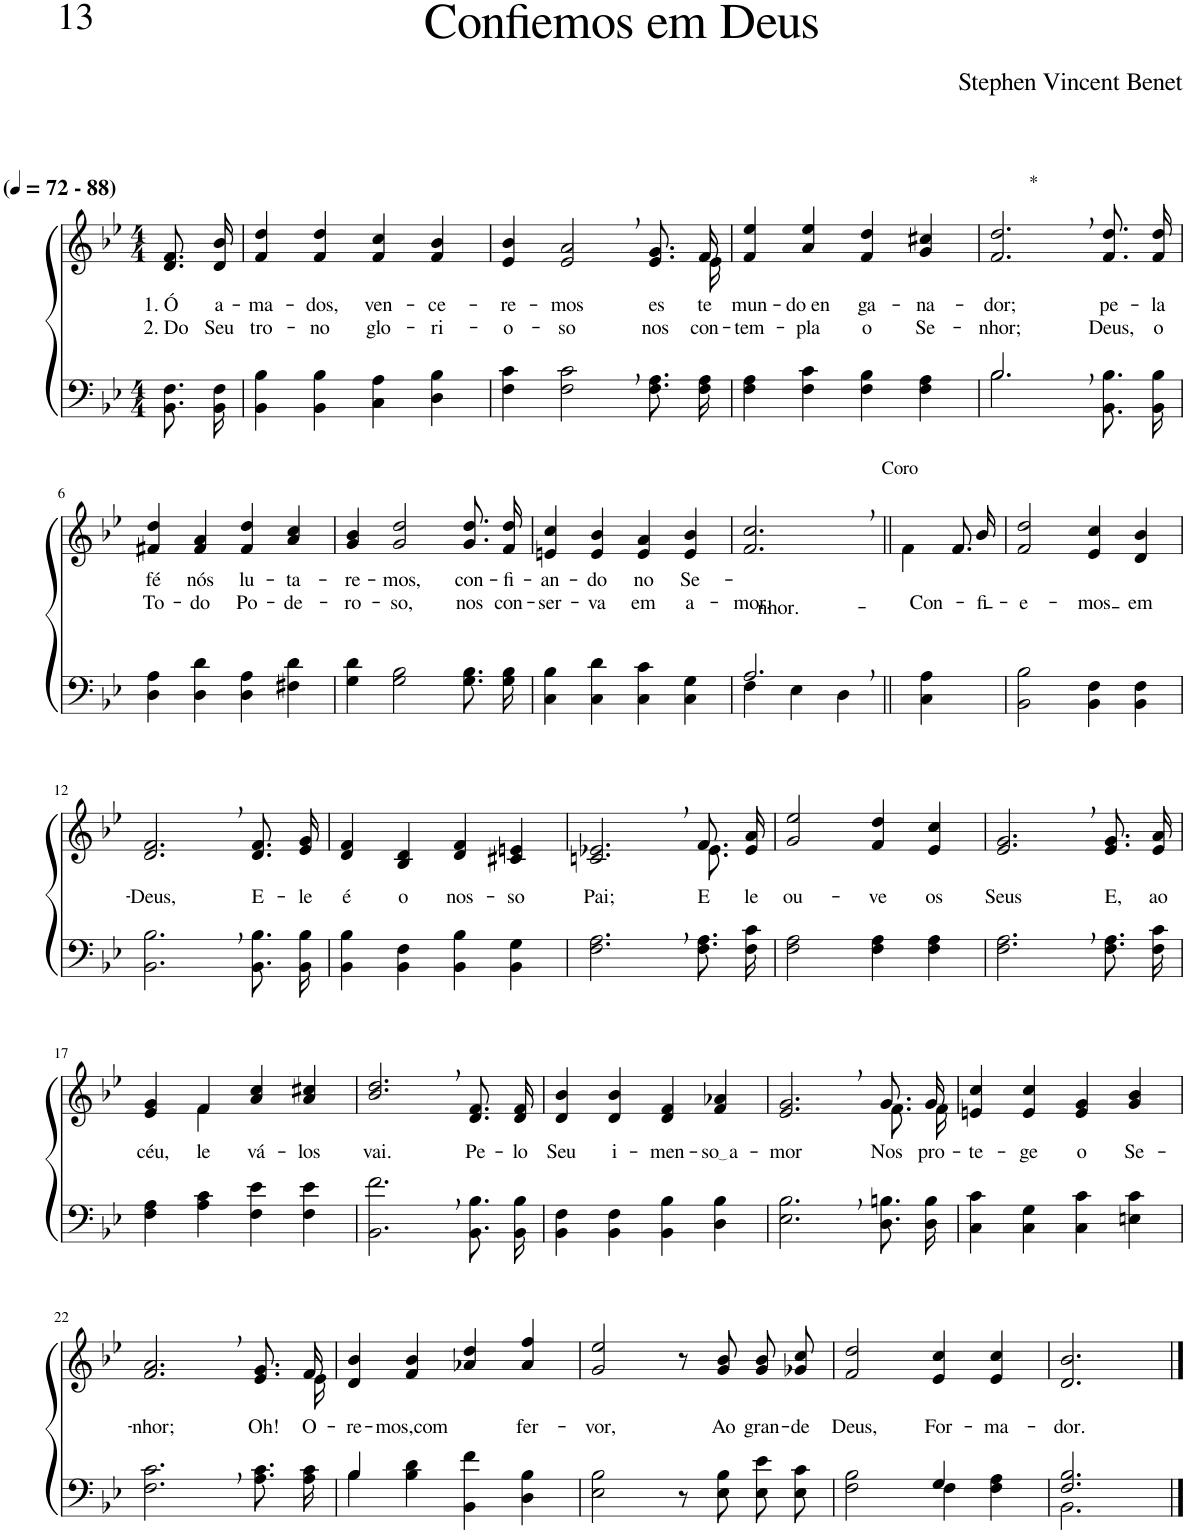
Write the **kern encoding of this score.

**kern	**kern	**text	**text
*part2	*part1	*part1	*part1
*staff2	*staff1	*staff1	*staff1
*I"Parte III e IV	*I"Parte I e II	*	*
*clefF4	*clefG2	*	*
*Trd1c2	*Trd1c2	*	*
*k[b-e-]	*k[b-e-]	*	*
*M4/4	*M4/4	*	*
*MM72	*MM72	*	*
=1	=1	=1	=1
!	!LO:TX:a:B:t=(	!	!
!	!LO:TX:a:B:t=- 88)	!	!
!	!	!LO:LY:b	!LO:LY:b
8.BB-\ 8.F\L	8.d/ 8.f/L	1. Ó	2. Do
!	!	!LO:LY:b	!LO:LY:b
16BB-\ 16F\Jk	16d/ 16b-/Jk	a-	Seu
=2	=2	=2	=2
!	!	!LO:LY:b	!LO:LY:b
4BB-\ 4B-\	4f/ 4dd/	-ma-	tro-
!	!	!LO:LY:b	!LO:LY:b
4BB-\ 4B-\	4f/ 4dd/	-dos,	-no
!	!	!LO:LY:b	!LO:LY:b
4C\ 4A\	4f/ 4cc/	ven-	glo-
!	!	!LO:LY:b	!LO:LY:b
4D\ 4B-\	4f/ 4b-/	-ce-	-ri-
=3	=3	=3	=3
!	!	!LO:LY:b	!LO:LY:b
*	*^	*	*
4F\ 4c\	4e-/ 4b-/	2...ryy	-re-	-o-
!	!	!	!LO:LY:b	!LO:LY:b
2F\, 2c\,	2e-/, 2a/,	.	-mos	-so
!	!	!	!LO:LY:b	!LO:LY:b
8.F\ 8.A\L	8.e-/ 8.g/L	.	es-	nos
!	!	!	!LO:LY:b	!LO:LY:b
16F\ 16A\Jk	16f/Jk	16e-\	-te	con-
=4	=4	=4	=4	=4
!	!	!	!LO:LY:b	!LO:LY:b
*	*v	*v	*	*
4F\ 4A\	4f/ 4ee-/	mun-	-tem-
!	!	!LO:LY:b	!LO:LY:b
4F\ 4c\	4a/ 4ee-/	-do en	-pla
!	!	!LO:LY:b	!LO:LY:b
4F\ 4B-\	4f/ 4dd/	ga-	o
!	!	!LO:LY:b	!LO:LY:b
4F\ 4A\	4g/ 4cc#X/	-na-	Se-
=5	=5	=5	=5
*^	*	*	*
!	!	!LO:TX:a:t=*	!	!
!	!	!	!LO:LY:b	!LO:LY:b
2.B-,/	2.B-\	2.f/, 2.dd/,	-dor;	-nhor;
!	!	!	!LO:LY:b	!LO:LY:b
4ryy	8.BB-\ 8.B-\L	8.f/ 8.dd/L	pe-	Deus,
!	!	!	!LO:LY:b	!LO:LY:b
.	16BB-\ 16B-\Jk	16f/ 16dd/Jk	-la	o
!!LO:LB:g=z
=6	=6	=6	=6	=6
!	!	!	!LO:LY:b	!LO:LY:b
*v	*v	*	*	*
4D\ 4A\	4f#X/ 4dd/	fé	To-
!	!	!LO:LY:b	!LO:LY:b
4D\ 4d\	4f#/ 4a/	nós	-do
!	!	!LO:LY:b	!LO:LY:b
4D\ 4A\	4f#/ 4dd/	lu-	Po-
!	!	!LO:LY:b	!LO:LY:b
4F#X\ 4d\	4a/ 4cc/	-ta-	-de-
=7	=7	=7	=7
!	!	!LO:LY:b	!LO:LY:b
4G\ 4d\	4g/ 4b-/	-re-	-ro-
!	!	!LO:LY:b	!LO:LY:b
2G\ 2B-\	2g/ 2dd/	mos,	-so,
!	!	!LO:LY:b	!LO:LY:b
8.G\ 8.B-\L	8.g\ 8.dd\L	-con-	nos
!	!	!LO:LY:b	!LO:LY:b
16G\ 16B-\Jk	16f\ 16dd\Jk	-fi-	con-
=8	=8	=8	=8
!	!	!LO:LY:b	!LO:LY:b
4C\ 4B-\	4en/ 4cc/	-an-	-ser-
!	!	!LO:LY:b	!LO:LY:b
4C\ 4d\	4e/ 4b-/	-do	-va
!	!	!LO:LY:b	!LO:LY:b
4C\ 4c\	4e/ 4a/	no	em
!	!	!LO:LY:b	!LO:LY:b
4C\ 4G\	4e/ 4b-/	Se-	a-
=9	=9	=9	=9
*^	*	*	*
!	!	!	!LO:LY:b	!LO:LY:b
2.A,/	4F\	2.f/, 2.cc/,	-nhor.-	-mor.
.	4E-\	.	.	.
.	4D\	.	.	.
=10||	=10||	=10||	=10||	=10||
!	!	!LO:TX:a:t=Coro	!	!
!	!	!	!	!LO:LY:b
*v	*v	*^	*	*
4C\ 4A\	8.f/L	4f\	.	Con-
!	!	!	!	!LO:LY:b
.	16b-/Jk	.	.	-fi-
*	*v	*v	*	*
=11	=11	=11	=11
!	!	!	!LO:LY:b
2BB-\ 2B-\	2f/ 2dd/	.	-e-
!	!	!	!LO:LY:b
4BB-\ 4F\	4e-/ 4cc/	.	-mos
!	!	!	!LO:LY:b
4BB-\ 4F\	4d/ 4b-/	.	em
!!LO:LB:g=z
=12	=12	=12	=12
!	!	!LO:LY:b	!
2.BB-\, 2.B-\,	2.d/, 2.f/,	-Deus,	.
!	!	!LO:LY:b	!
8.BB-\ 8.B-\L	8.d/ 8.f/L	E-	.
!	!	!LO:LY:b	!
16BB-\ 16B-\Jk	16e-/ 16g/Jk	-le	.
=13	=13	=13	=13
!	!	!LO:LY:b	!
4BB-\ 4B-\	4d/ 4f/	é	.
!	!	!LO:LY:b	!
4BB-\ 4F\	4B-/ 4d/	o	.
!	!	!LO:LY:b	!
4BB-\ 4B-\	4d/ 4f/	nos-	.
!	!	!LO:LY:b	!
4BB-\ 4G\	4c#X/ 4en/	-so	.
=14	=14	=14	=14
!	!	!LO:LY:b	!
*	*^	*	*
2.F\, 2.A\,	2.cn/, 2.e-X/,	2.ryy	Pai;	.
!	!	!	!LO:LY:b	!
8.F\ 8.A\L	8.f/L	8.e-\	E-	.
!	!	!	!LO:LY:b	!
16F\ 16c\Jk	16e-/ 16a/Jk	16ryy	-le	.
=15	=15	=15	=15	=15
!	!	!	!LO:LY:b	!
*	*v	*v	*	*
2F\ 2A\	2g/ 2ee-/	ou-	.
!	!	!LO:LY:b	!
4F\ 4A\	4f/ 4dd/	-ve	.
!	!	!LO:LY:b	!
4F\ 4A\	4e-/ 4cc/	os	.
=16	=16	=16	=16
!	!	!LO:LY:b	!
2.F\, 2.A\,	2.e-/, 2.g/,	Seus	.
!	!	!LO:LY:b	!
8.F\ 8.A\L	8.e-/ 8.g/L	E,	.
!	!	!LO:LY:b	!
16F\ 16c\Jk	16e-/ 16a/Jk	ao	.
!!LO:LB:g=z
=17	=17	=17	=17
!	!	!LO:LY:b	!
*	*^	*	*
4F\ 4A\	4e-/ 4g/	4ryy	céu,	.
!	!	!	!LO:LY:b	!
4A\ 4c\	4f/	4f\	le-	.
!	!	!	!LO:LY:b	!
4F\ 4e-\	4a/ 4cc/	2ryy	-vá-	.
!	!	!	!LO:LY:b	!
4F\ 4e-\	4a/ 4cc#X/	.	-los	.
*	*v	*v	*	*
=18	=18	=18	=18
!	!	!LO:LY:b	!
2.BB-\, 2.f\,	2.b-/, 2.dd/,	vai.	.
!	!	!LO:LY:b	!
8.BB-\ 8.B-\L	8.d/ 8.f/L	Pe-	.
!	!	!LO:LY:b	!
16BB-\ 16B-\Jk	16d/ 16f/Jk	-lo	.
=19	=19	=19	=19
!	!	!LO:LY:b	!
4BB-\ 4F\	4d/ 4b-/	Seu	.
!	!	!LO:LY:b	!
4BB-\ 4F\	4d/ 4b-/	i-	.
!	!	!LO:LY:b	!
4BB-\ 4B-\	4d/ 4f/	-men-	.
!	!	!LO:LY:b	!
4D\ 4B-\	4f/ 4a-X/	so a	.
=20	=20	=20	=20
!	!	!LO:LY:b	!
*	*^	*	*
2.E-\, 2.B-\,	2.e-/, 2.g/,	2.ryy	-mor	.
!	!	!	!LO:LY:b	!
8.D\ 8.Bn\L	8.g/L	8.f\L	Nos	.
!	!	!	!LO:LY:b	!
16D\ 16B\Jk	16g/Jk	16f\Jk	pro-	.
=21	=21	=21	=21	=21
!	!	!	!LO:LY:b	!
*	*v	*v	*	*
4C\ 4c\	4en/ 4cc/	-te-	.
!	!	!LO:LY:b	!
4C\ 4G\	4e/ 4cc/	-ge	.
!	!	!LO:LY:b	!
4C\ 4c\	4e/ 4g/	o	.
!	!	!LO:LY:b	!
4En\ 4c\	4g/ 4b-/	Se-	.
!!LO:LB:g=z
=22	=22	=22	=22
!	!	!LO:LY:b	!
*	*^	*	*
2.F\, 2.c\,	2.f/, 2.a/,	2...ryy	-nhor;	.
!	!	!	!LO:LY:b	!
8.A\ 8.c\L	8.e-/ 8.g/L	.	Oh!	.
!	!	!	!LO:LY:b	!
16A\ 16c\Jk	16f/Jk	16e-\	O-	.
=23	=23	=23	=23	=23
*^	*	*	*	*
!	!	!	!	!LO:LY:b	!
*	*	*v	*v	*	*
4B-/	4B-\	4d/ 4b-/	-re-	.
!	!	!	!LO:LY:b	!
2.ryy	4B-\ 4d\	4f/ 4b-/	-mos,com	.
.	4BB-\ 4f\	4a-X/ 4dd/	.	.
!	!	!	!LO:LY:b	!
.	4D\ 4B-\	4a-/ 4ff/	fer-	.
=24	=24	=24	=24	=24
!	!	!	!LO:LY:b	!
*v	*v	*	*	*
2E-\ 2B-\	2g/ 2ee-/	-vor,	.
8r	8r	.	.
!	!	!LO:LY:b	!
8E-\ 8B-\	8g/ 8b-/	Ao	.
!	!	!LO:LY:b	!
8E-\ 8e-\L	8g/ 8b-/L	gran-	.
!	!	!LO:LY:b	!
8E-\ 8c\J	8g-X/ 8cc/J	-de	.
=25	=25	=25	=25
*^	*	*	*
!	!	!	!LO:LY:b	!
2ryy	2F\ 2B-\	2f/ 2dd/	Deus,	.
!	!	!	!LO:LY:b	!
4G/	4F\	4e-/ 4cc/	For-	.
!	!	!	!LO:LY:b	!
4ryy	4F\ 4A\	4e-/ 4cc/	-ma-	.
=26	=26	=26	=26	=26
!	!	!	!LO:LY:b	!
2.F/ 2.B-/	2.BB-\	2.d/ 2.b-/	-dor.	.
*v	*v	*	*	*
==	==	==	==
*-	*-	*-	*-
